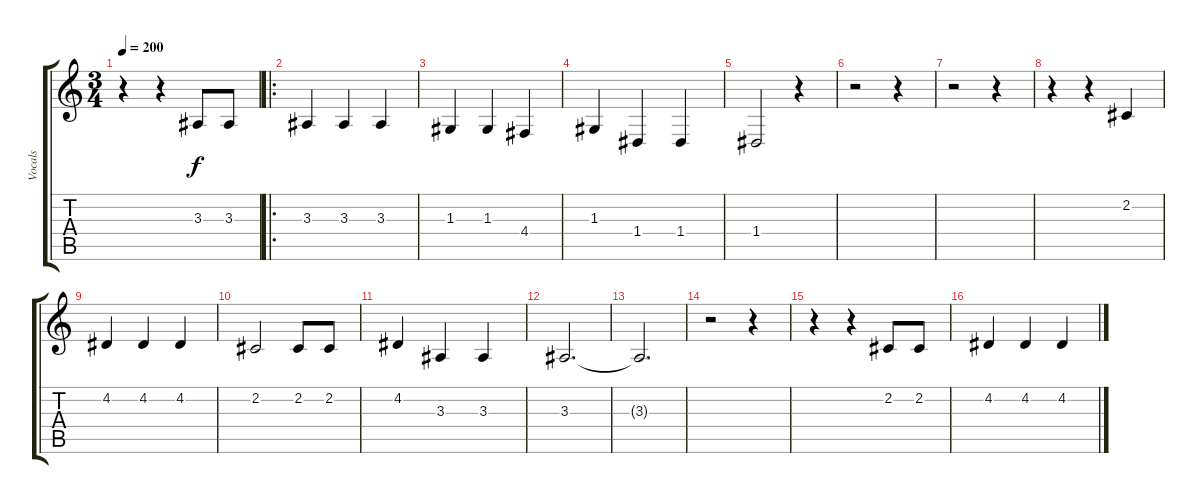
\track ("Vocals" "Vocals") {instrument accordion}
\staff {score tabs}
\tuning (E4 B3 G3 D3 A2 E2) {hide}
\ts (3 4)
\tempo 200
\clef g2
\ks c
r.4{dy f} r.4 3.3.8 3.3.8 |
\ro
3.3.4 3.3.4 3.3.4 |
1.3.4 1.3.4 4.4.4 |
1.3.4 1.4.4 1.4.4 |
1.4.2 r.4 |
r.2 r.4 |
r.2 r.4 |
r.4 r.4 2.2.4 |
4.2.4 4.2.4 4.2.4 |
2.2.2 2.2.8 2.2.8 |
4.2.4 3.3.4 3.3.4 |
3.3.2{d} |
3.3{t}.2{d} |
r.2 r.4 |
r.4 r.4 2.2.8 2.2.8 |
4.2.4 4.2.4 4.2.4
